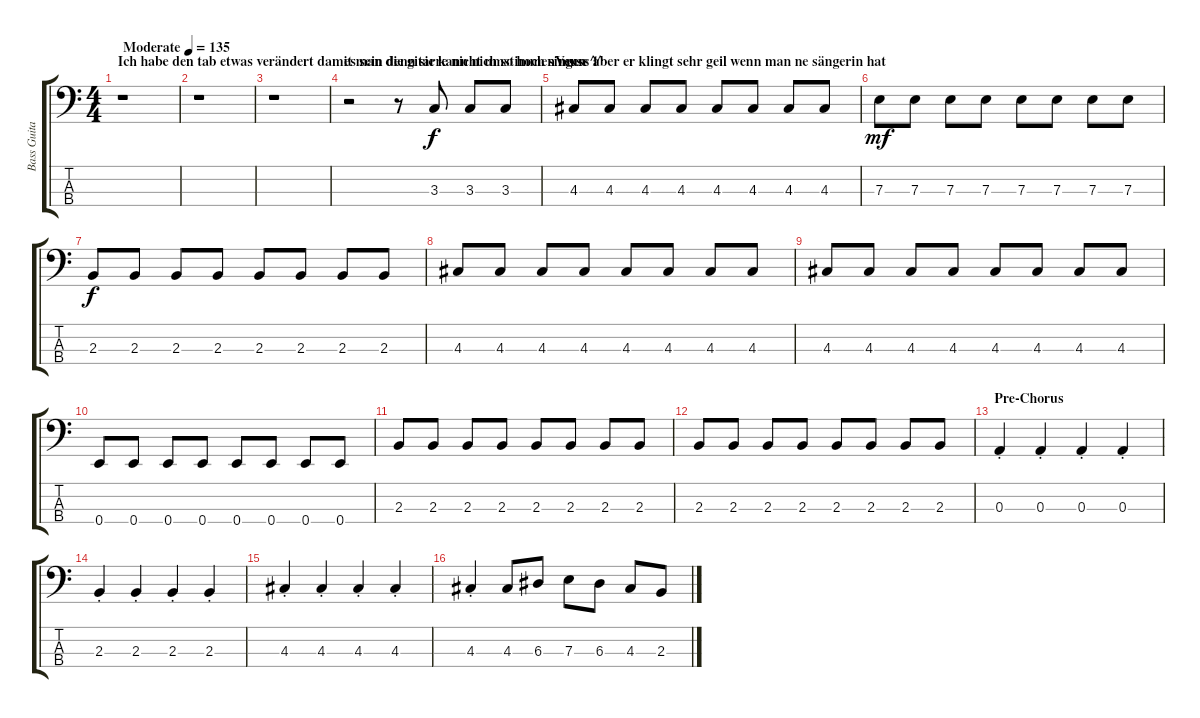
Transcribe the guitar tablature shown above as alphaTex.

\track ("Bass Guitar" "Bass Guita") {instrument electricbasspick}
\staff {score tabs}
\tuning (G2 D2 A1 E1) {hide}
\ts (4 4)
\section ("" "Ich habe den tab etwas verändert damit man die gitarre nicht umstimmen muss aber er klingt sehr geil wenn man ne sängerin hat")
\tempo (135 "Moderate")
\clef f4
\ks c
r.1{dy f instrument electricbasspick} |
r.1 |
r.1 |
\section ("" "es sein denn sie kann nich so hoch singen ^^")
r.2 r.8 3.3.8 3.3.8 3.3.8 |
\section ("" "Verse 1")
4.3.8 4.3.8 4.3.8 4.3.8 4.3.8 4.3.8 4.3.8 4.3.8 |
7.3.8{dy mf} 7.3.8 7.3.8 7.3.8 7.3.8 7.3.8 7.3.8 7.3.8 |
2.3.8{dy f} 2.3.8 2.3.8 2.3.8 2.3.8 2.3.8 2.3.8 2.3.8 |
4.3.8 4.3.8 4.3.8 4.3.8 4.3.8 4.3.8 4.3.8 4.3.8 |
4.3.8 4.3.8 4.3.8 4.3.8 4.3.8 4.3.8 4.3.8 4.3.8 |
0.4.8 0.4.8 0.4.8 0.4.8 0.4.8 0.4.8 0.4.8 0.4.8 |
2.3.8 2.3.8 2.3.8 2.3.8 2.3.8 2.3.8 2.3.8 2.3.8 |
2.3.8 2.3.8 2.3.8 2.3.8 2.3.8 2.3.8 2.3.8 2.3.8 |
\section ("" "Pre-Chorus")
0.3{st}.4 0.3{st}.4 0.3{st}.4 0.3{st}.4 |
2.3{st}.4 2.3{st}.4 2.3{st}.4 2.3{st}.4 |
4.3{st}.4 4.3{st}.4 4.3{st}.4 4.3{st}.4 |
4.3{st}.4 4.3.8 6.3.8 7.3.8 6.3.8 4.3.8 2.3.8
